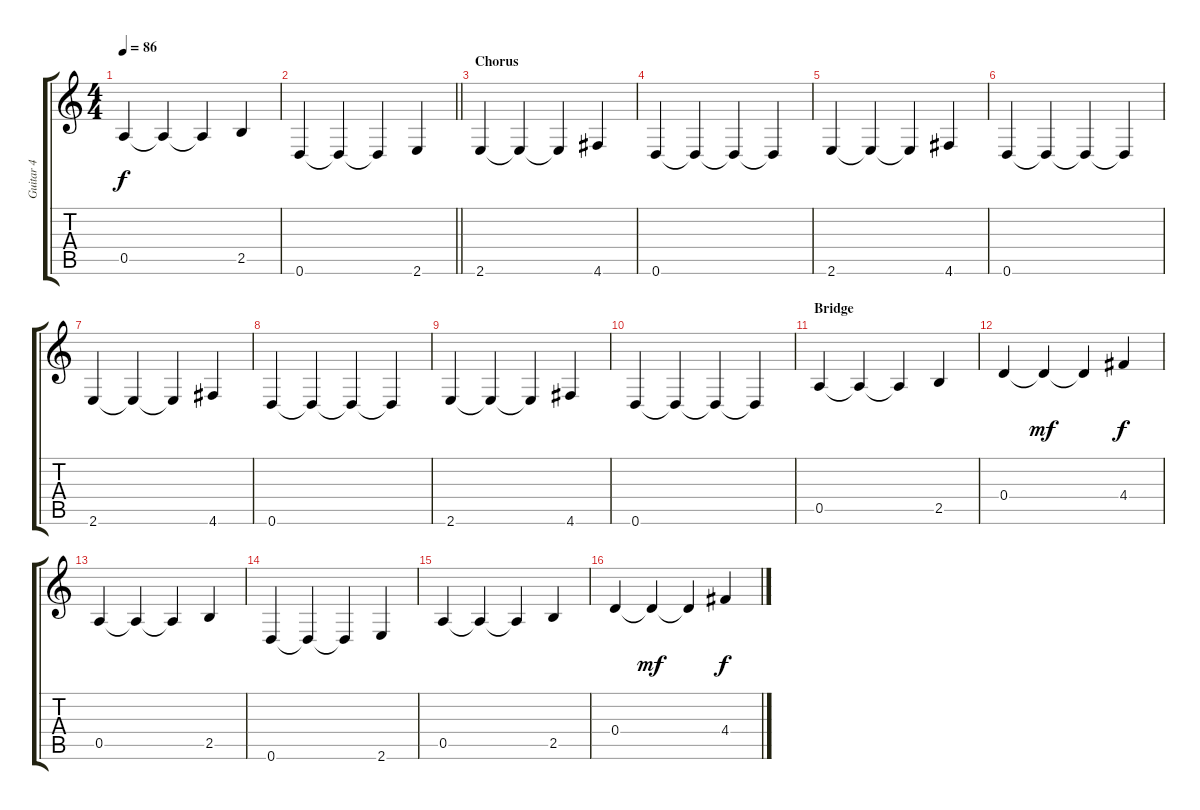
\track ("Guitar 4" "Guitar 4") {instrument electricguitarclean}
\staff {score tabs}
\tuning (E4 B3 G3 D3 A2 D2) {hide}
\ts (4 4)
\tempo 86
\clef g2
\ks c
0.5.4{dy f} 0.5{t}.4 0.5{t}.4 2.5.4 |
\barLineRight lightlight
0.6.4 0.6{t}.4 0.6{t}.4 2.6.4 |
\section ("" "Chorus")
2.6.4 2.6{t}.4 2.6{t}.4 4.6.4 |
0.6.4 0.6{t}.4 0.6{t}.4 0.6{t}.4 |
2.6.4 2.6{t}.4 2.6{t}.4 4.6.4 |
0.6.4 0.6{t}.4 0.6{t}.4 0.6{t}.4 |
2.6.4 2.6{t}.4 2.6{t}.4 4.6.4 |
0.6.4 0.6{t}.4 0.6{t}.4 0.6{t}.4 |
2.6.4 2.6{t}.4 2.6{t}.4 4.6.4 |
0.6.4 0.6{t}.4 0.6{t}.4 0.6{t}.4 |
\section ("" "Bridge")
0.5.4 0.5{t}.4 0.5{t}.4 2.5.4 |
0.4.4 0.4{t}.4{dy mf} 0.4{t}.4 4.4.4{dy f} |
0.5.4 0.5{t}.4 0.5{t}.4 2.5.4 |
0.6.4 0.6{t}.4 0.6{t}.4 2.6.4 |
0.5.4 0.5{t}.4 0.5{t}.4 2.5.4 |
0.4.4 0.4{t}.4{dy mf} 0.4{t}.4 4.4.4{dy f}
